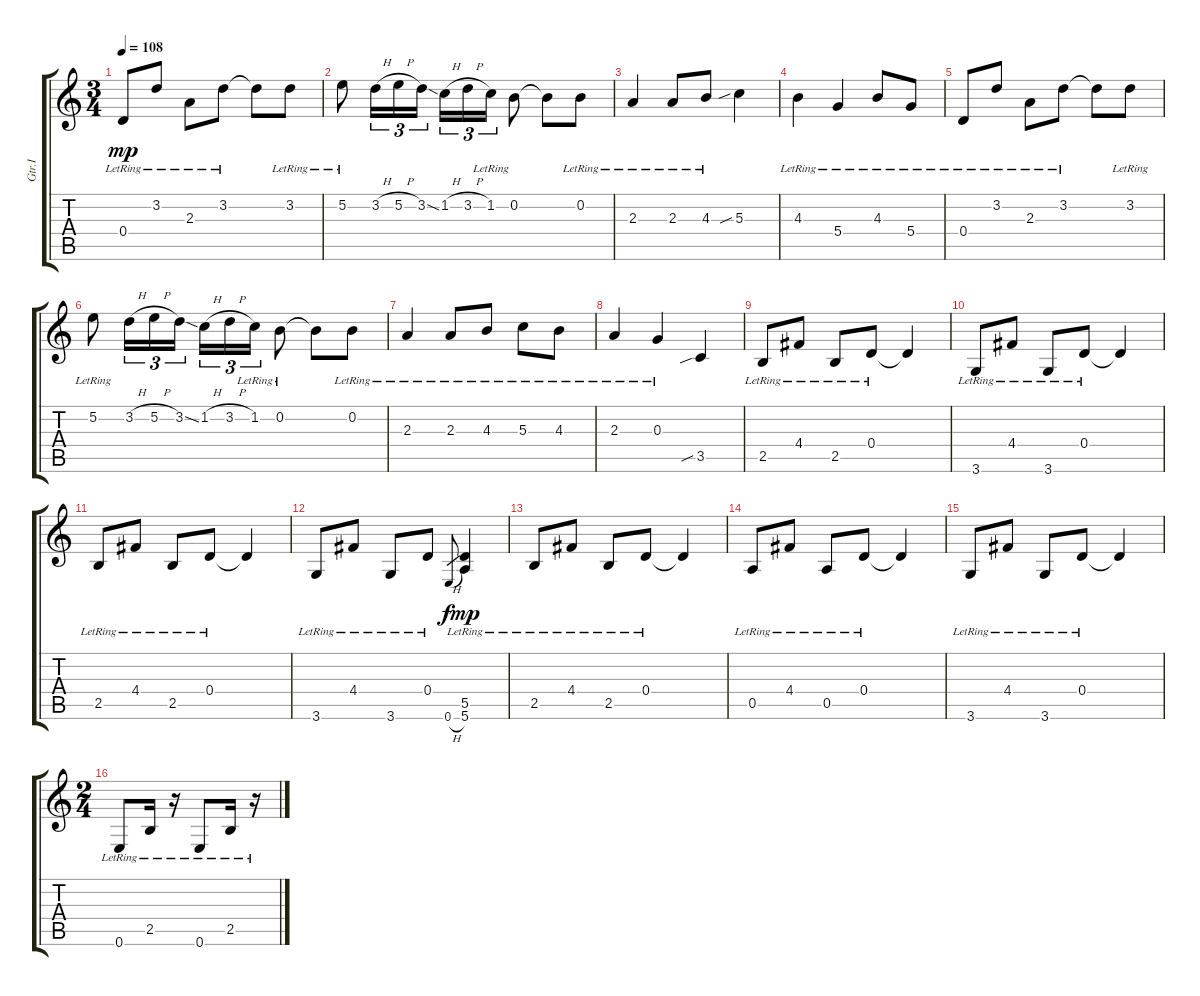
\track ("Gtr.I" "Gtr.I") {instrument acousticguitarsteel}
\staff {score tabs}
\tuning (E4 B3 G3 D3 A2 E2) {hide}
\ts (3 4)
\tempo 108
\clef g2
\ks c
0.4{lr}.8{dy mp} 3.2{lr}.8 2.3{lr}.8 3.2{lr}.8 3.2{t}.8 3.2{lr}.8 |
5.2{lr}.8 3.2{h}.16{tu (3 2)} 5.2{h}.16{tu (3 2)} 3.2{ss}.16{tu (3 2)} 1.2{h}.16{tu (3 2)} 3.2{h}.16{tu (3 2)} 1.2{lr}.16{tu (3 2)} 0.2{lr}.8 0.2{t}.8 0.2{lr}.8 |
2.3{lr}.4 2.3{lr}.8 4.3{lr}.8 5.3{sib}.4 |
4.3{lr}.4 5.4{lr}.4 4.3{lr}.8 5.4{lr}.8 |
0.4{lr}.8 3.2{lr}.8 2.3{lr}.8 3.2{lr}.8 3.2{t}.8 3.2{lr}.8 |
5.2{lr}.8 3.2{h}.16{tu (3 2)} 5.2{h}.16{tu (3 2)} 3.2{ss}.16{tu (3 2)} 1.2{h}.16{tu (3 2)} 3.2{h}.16{tu (3 2)} 1.2{lr}.16{tu (3 2)} 0.2{lr}.8 0.2{t}.8 0.2{lr}.8 |
2.3{lr}.4 2.3{lr}.8 4.3{lr}.8 5.3{lr}.8 4.3{lr}.8 |
2.3{lr}.4 0.3{lr}.4 3.5{sib}.4 |
2.5{lr}.8 4.4{lr}.8 2.5{lr}.8 0.4{lr}.8 0.4{t}.4 |
3.6{lr}.8 4.4{lr}.8 3.6{lr}.8 0.4{lr}.8 0.4{t}.4 |
2.5{lr}.8 4.4{lr}.8 2.5{lr}.8 0.4{lr}.8 0.4{t}.4 |
3.6{lr}.8 4.4{lr}.8 3.6{lr}.8 0.4{lr}.8 0.6{h}.8{gr dy f} (5.5{lr} 5.6{lr}).4{dy mp} |
2.5{lr}.8 4.4{lr}.8 2.5{lr}.8 0.4{lr}.8 0.4{t}.4 |
0.5{lr}.8 4.4{lr}.8 0.5{lr}.8 0.4{lr}.8 0.4{t}.4 |
3.6{lr}.8 4.4{lr}.8 3.6{lr}.8 0.4{lr}.8 0.4{t}.4 |
\ts (2 4)
0.6{lr}.8 2.5{lr}.16 r.16 0.6{lr}.8 2.5{lr}.16 r.16
